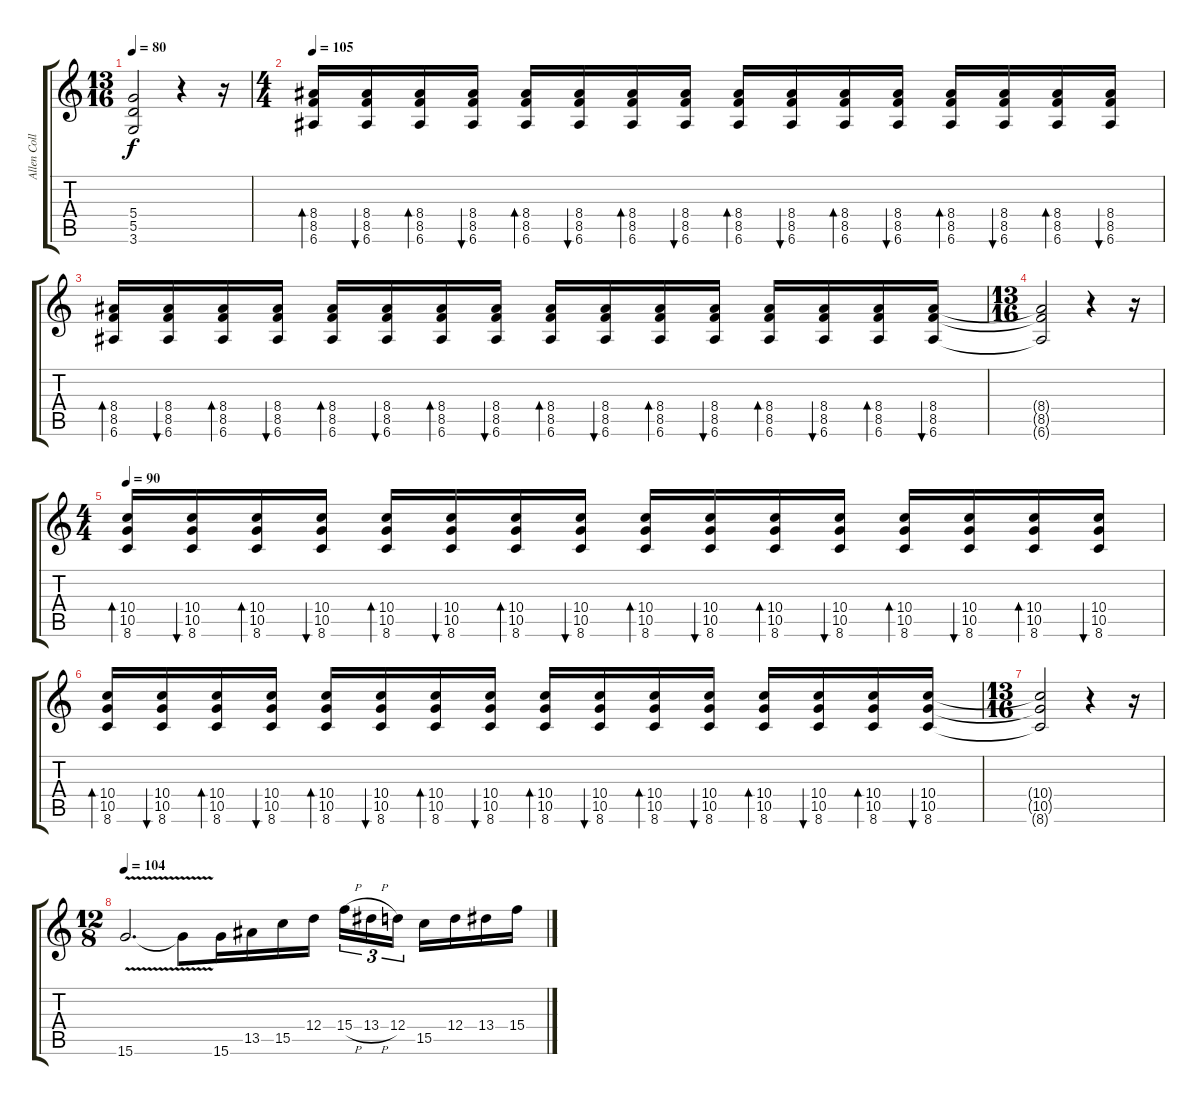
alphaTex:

\track ("Allen Collins (Clean/Solo Guitar)" "Allen Coll") {instrument overdrivenguitar}
\staff {score tabs}
\tuning (E4 B3 G3 D3 A2 E2) {hide}
\ts (13 16)
\tempo 80
\clef g2
\ks c
(5.4{t} 5.5{t} 3.6{t}).2{dy f} r.4 r.16 |
\ts (4 4)
\tempo 105
(8.4 8.5 6.6).16{bd 120} (8.4 8.5 6.6).16{bu 120} (8.4 8.5 6.6).16{bd 120} (8.4 8.5 6.6).16{bu 120} (8.4 8.5 6.6).16{bd 120} (8.4 8.5 6.6).16{bu 120} (8.4 8.5 6.6).16{bd 120} (8.4 8.5 6.6).16{bu 120} (8.4 8.5 6.6).16{bd 120} (8.4 8.5 6.6).16{bu 120} (8.4 8.5 6.6).16{bd 120} (8.4 8.5 6.6).16{bu 120} (8.4 8.5 6.6).16{bd 120} (8.4 8.5 6.6).16{bu 120} (8.4 8.5 6.6).16{bd 120} (8.4 8.5 6.6).16{bu 120} |
(8.4 8.5 6.6).16{bd 120} (8.4 8.5 6.6).16{bu 120} (8.4 8.5 6.6).16{bd 120} (8.4 8.5 6.6).16{bu 120} (8.4 8.5 6.6).16{bd 120} (8.4 8.5 6.6).16{bu 120} (8.4 8.5 6.6).16{bd 120} (8.4 8.5 6.6).16{bu 120} (8.4 8.5 6.6).16{bd 120} (8.4 8.5 6.6).16{bu 120} (8.4 8.5 6.6).16{bd 120} (8.4 8.5 6.6).16{bu 120} (8.4 8.5 6.6).16{bd 120} (8.4 8.5 6.6).16{bu 120} (8.4 8.5 6.6).16{bd 120} (8.4 8.5 6.6).16{bu 120} |
\ts (13 16)
(8.4{t} 8.5{t} 6.6{t}).2 r.4 r.16 |
\ts (4 4)
\tempo 90
(10.4 10.5 8.6).16{bd 120} (10.4 10.5 8.6).16{bu 120} (10.4 10.5 8.6).16{bd 120} (10.4 10.5 8.6).16{bu 120} (10.4 10.5 8.6).16{bd 120} (10.4 10.5 8.6).16{bu 120} (10.4 10.5 8.6).16{bd 120} (10.4 10.5 8.6).16{bu 120} (10.4 10.5 8.6).16{bd 120} (10.4 10.5 8.6).16{bu 120} (10.4 10.5 8.6).16{bd 120} (10.4 10.5 8.6).16{bu 120} (10.4 10.5 8.6).16{bd 120} (10.4 10.5 8.6).16{bu 120} (10.4 10.5 8.6).16{bd 120} (10.4 10.5 8.6).16{bu 120} |
(10.4 10.5 8.6).16{bd 120} (10.4 10.5 8.6).16{bu 120} (10.4 10.5 8.6).16{bd 120} (10.4 10.5 8.6).16{bu 120} (10.4 10.5 8.6).16{bd 120} (10.4 10.5 8.6).16{bu 120} (10.4 10.5 8.6).16{bd 120} (10.4 10.5 8.6).16{bu 120} (10.4 10.5 8.6).16{bd 120} (10.4 10.5 8.6).16{bu 120} (10.4 10.5 8.6).16{bd 120} (10.4 10.5 8.6).16{bu 120} (10.4 10.5 8.6).16{bd 120} (10.4 10.5 8.6).16{bu 120} (10.4 10.5 8.6).16{bd 120} (10.4 10.5 8.6).16{bu 120} |
\ts (13 16)
(10.4{t} 10.5{t} 8.6{t}).2 r.4 r.16 |
\ts (12 8)
\tempo 104
15.6{v}.2{d} 15.6{t}.8 15.6.16 13.5.16 15.5.16 12.4.16 15.4{h}.16{tu (3 2)} 13.4{h}.16{tu (3 2)} 12.4.16{tu (3 2)} 15.5.16 12.4.16 13.4.16 15.4.16
